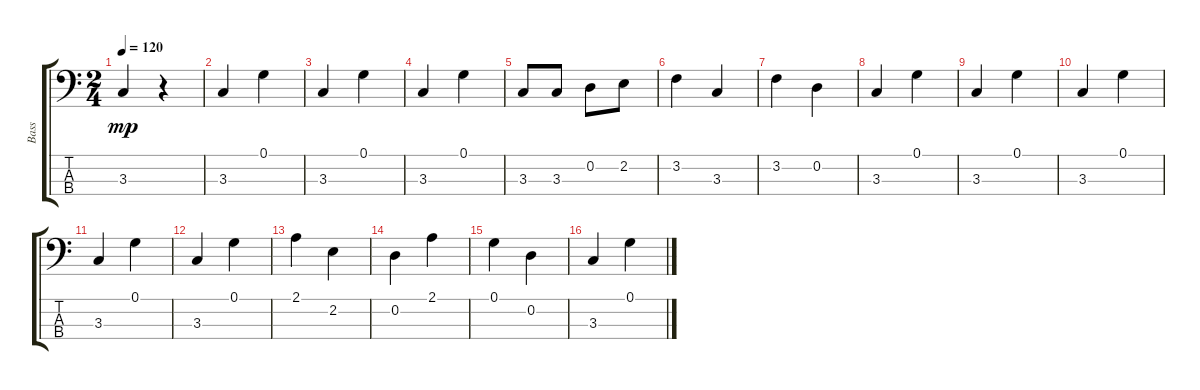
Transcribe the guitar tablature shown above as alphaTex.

\track ("Bass" "Bass") {instrument electricbassfinger}
\staff {score tabs}
\tuning (G2 D2 A1 E1) {hide}
\ts (2 4)
\tempo 120
\clef f4
\ks c
3.3.4{dy mp} r.4 |
3.3.4 0.1.4 |
3.3.4 0.1.4 |
3.3.4 0.1.4 |
3.3.8 3.3.8 0.2.8 2.2.8 |
3.2.4 3.3.4 |
3.2.4 0.2.4 |
3.3.4 0.1.4 |
3.3.4 0.1.4 |
3.3.4 0.1.4 |
3.3.4 0.1.4 |
3.3.4 0.1.4 |
2.1.4 2.2.4 |
0.2.4 2.1.4 |
0.1.4 0.2.4 |
3.3.4 0.1.4
